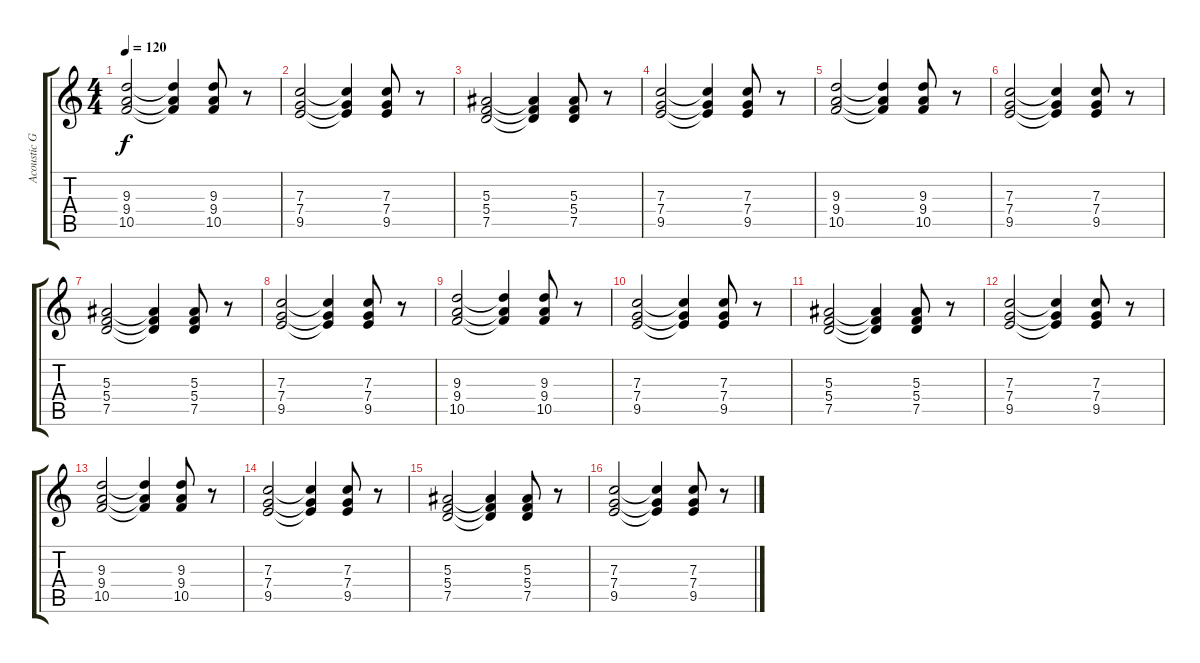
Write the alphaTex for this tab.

\track ("Acoustic Guitar II (nulon)" "Acoustic G") {instrument acousticguitarnylon}
\staff {score tabs}
\tuning (D4 A3 F3 C3 G2 D2) {hide}
\ts (4 4)
\tempo 120
\clef g2
\ks c
(9.3 9.4 10.5).2{dy f instrument acousticguitarnylon} (9.3{t} 9.4{t} 10.5{t}).4 (9.3 9.4 10.5).8 r.8 |
(7.3 7.4 9.5).2 (7.3{t} 7.4{t} 9.5{t}).4 (7.3 7.4 9.5).8 r.8 |
(5.3 5.4 7.5).2 (5.3{t} 5.4{t} 7.5{t}).4 (5.3 5.4 7.5).8 r.8 |
(7.3 7.4 9.5).2 (7.3{t} 7.4{t} 9.5{t}).4 (7.3 7.4 9.5).8 r.8 |
(9.3 9.4 10.5).2 (9.3{t} 9.4{t} 10.5{t}).4 (9.3 9.4 10.5).8 r.8 |
(7.3 7.4 9.5).2 (7.3{t} 7.4{t} 9.5{t}).4 (7.3 7.4 9.5).8 r.8 |
(5.3 5.4 7.5).2 (5.3{t} 5.4{t} 7.5{t}).4 (5.3 5.4 7.5).8 r.8 |
(7.3 7.4 9.5).2 (7.3{t} 7.4{t} 9.5{t}).4 (7.3 7.4 9.5).8 r.8 |
(9.3 9.4 10.5).2 (9.3{t} 9.4{t} 10.5{t}).4 (9.3 9.4 10.5).8 r.8 |
(7.3 7.4 9.5).2 (7.3{t} 7.4{t} 9.5{t}).4 (7.3 7.4 9.5).8 r.8 |
(5.3 5.4 7.5).2 (5.3{t} 5.4{t} 7.5{t}).4 (5.3 5.4 7.5).8 r.8 |
(7.3 7.4 9.5).2 (7.3{t} 7.4{t} 9.5{t}).4 (7.3 7.4 9.5).8 r.8 |
(9.3 9.4 10.5).2 (9.3{t} 9.4{t} 10.5{t}).4 (9.3 9.4 10.5).8 r.8 |
(7.3 7.4 9.5).2 (7.3{t} 7.4{t} 9.5{t}).4 (7.3 7.4 9.5).8 r.8 |
(5.3 5.4 7.5).2 (5.3{t} 5.4{t} 7.5{t}).4 (5.3 5.4 7.5).8 r.8 |
(7.3 7.4 9.5).2 (7.3{t} 7.4{t} 9.5{t}).4 (7.3 7.4 9.5).8 r.8
